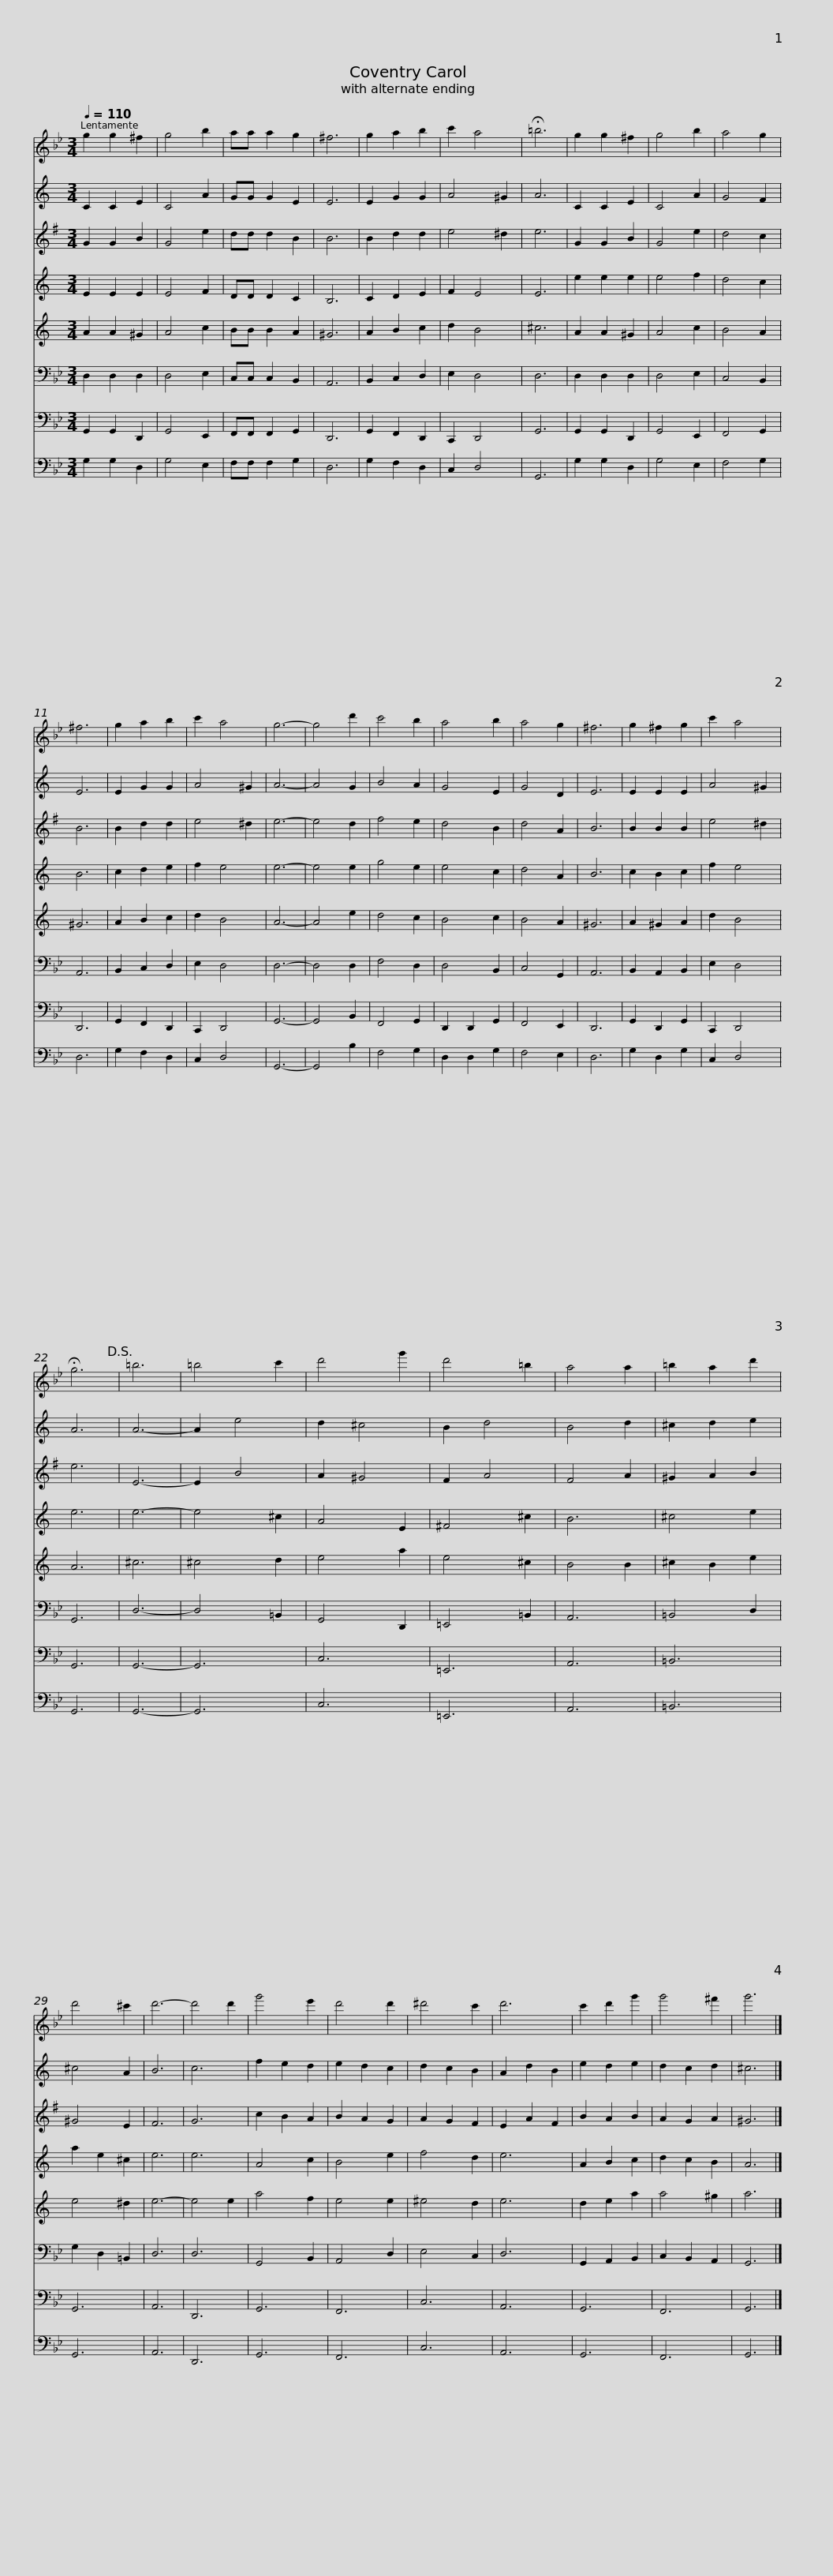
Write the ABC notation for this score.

X:1
%%score 1 2 3 4 5 6 7 8
L:1/8
Q:1/4=110
M:3/4
I:linebreak $
K:Bb
V:1 treble
V:2 treble transpose=-2
V:3 treble transpose=-9
V:4 treble transpose=-14
V:5 treble transpose=-2
V:6 bass
V:7 bass
V:8 bass
V:1
 g2 g2 ^f2 | g4 b2 | aa a2 g2 | ^f6 | g2 a2 b2 | %5
 c'2 a4 | !fermata!=b6 | g2 g2 ^f2 | g4 b2 |$ a4 g2 | %10
 ^f6 | g2 a2 b2 | c'2 a4 | g6- | g4 d'2 | %15
 c'4 b2 | a4 b2 | a4 g2 | ^f6 | g2 ^f2 g2 | %20
 c'2 a4 |$ !fermata!g6!D.S.! | =b6 | =b4 c'2 | d'4 g'2 | %25
 d'4 =b2 | a4 a2 | =b2 a2 d'2 | d'4 ^c'2 | d'6- | %30
 d'4 d'2 | g'4 e'2 |$ d'4 d'2 | ^d'4 c'2 | d'6 | %35
 c'2 d'2 g'2 | g'4 ^f'2 | g'6 |] %38
V:2
[K:C] C2 C2 E2 | C4 A2 | GG G2 E2 | E6 | E2 G2 G2 | %5
 A4 ^G2 | A6 | C2 C2 E2 | C4 A2 |$ G4 F2 | %10
 E6 | E2 G2 G2 | A4 ^G2 | A6- | A4 G2 | %15
 B4 A2 | G4 E2 | G4 D2 | E6 | E2 E2 E2 | %20
 A4 ^G2 |$ A6 | A6- | A2 e4 | d2 ^c4 | %25
 B2 d4 | B4 d2 | ^c2 d2 e2 | ^c4 A2 | B6 | %30
 c6 | f2 e2 d2 |$ e2 d2 c2 | d2 c2 B2 | A2 d2 B2 | %35
 e2 d2 e2 | d2 c2 d2 | ^c6 |] %38
V:3
[K:G] G2 G2 B2 | G4 e2 | dd d2 B2 | B6 | B2 d2 d2 | %5
 e4 ^d2 | e6 | G2 G2 B2 | G4 e2 |$ d4 c2 | %10
 B6 | B2 d2 d2 | e4 ^d2 | e6- | e4 d2 | %15
 f4 e2 | d4 B2 | d4 A2 | B6 | B2 B2 B2 | %20
 e4 ^d2 |$ e6 | E6- | E2 B4 | A2 ^G4 | %25
 F2 A4 | F4 A2 | ^G2 A2 B2 | ^G4 E2 | F6 | %30
 G6 | c2 B2 A2 |$ B2 A2 G2 | A2 G2 F2 | E2 A2 F2 | %35
 B2 A2 B2 | A2 G2 A2 | ^G6 |] %38
V:4
[K:C] E2 E2 E2 | E4 F2 | DD D2 C2 | B,6 | C2 D2 E2 | %5
 F2 E4 | E6 | e2 e2 e2 | e4 f2 |$ d4 c2 | %10
 B6 | c2 d2 e2 | f2 e4 | e6- | e4 e2 | %15
 g4 e2 | e4 c2 | d4 A2 | B6 | c2 B2 c2 | %20
 f2 e4 |$ e6 | e6- | e4 ^c2 | A4 E2 | %25
 ^F4 ^c2 | B6 | ^c4 e2 | a2 e2 ^c2 | e6 | %30
 e6 | A4 c2 |$ B4 e2 | f4 d2 | e6 | %35
 A2 B2 c2 | d2 c2 B2 | A6 |] %38
V:5
[K:C] A2 A2 ^G2 | A4 c2 | BB B2 A2 | ^G6 | A2 B2 c2 | %5
 d2 B4 | ^c6 | A2 A2 ^G2 | A4 c2 |$ B4 A2 | %10
 ^G6 | A2 B2 c2 | d2 B4 | A6- | A4 e2 | %15
 d4 c2 | B4 c2 | B4 A2 | ^G6 | A2 ^G2 A2 | %20
 d2 B4 |$ A6 | ^c6 | ^c4 d2 | e4 a2 | %25
 e4 ^c2 | B4 B2 | ^c2 B2 e2 | e4 ^d2 | e6- | %30
 e4 e2 | a4 f2 |$ e4 e2 | ^e4 d2 | e6 | %35
 d2 e2 a2 | a4 ^g2 | a6 |] %38
V:6
 D,2 D,2 D,2 | D,4 E,2 | C,C, C,2 B,,2 | A,,6 | B,,2 C,2 D,2 | %5
 E,2 D,4 | D,6 | D,2 D,2 D,2 | D,4 E,2 |$ C,4 B,,2 | %10
 A,,6 | B,,2 C,2 D,2 | E,2 D,4 | D,6- | D,4 D,2 | %15
 F,4 D,2 | D,4 B,,2 | C,4 G,,2 | A,,6 | B,,2 A,,2 B,,2 | %20
 E,2 D,4 |$ G,,6 | D,6- | D,4 =B,,2 | G,,4 D,,2 | %25
 =E,,4 =B,,2 | A,,6 | =B,,4 D,2 | G,2 D,2 =B,,2 | D,6 | %30
 D,6 | G,,4 B,,2 |$ A,,4 D,2 | E,4 C,2 | D,6 | %35
 G,,2 A,,2 B,,2 | C,2 B,,2 A,,2 | G,,6 |] %38
V:7
 G,,2 G,,2 D,,2 | G,,4 E,,2 | F,,F,, F,,2 G,,2 | D,,6 | G,,2 F,,2 D,,2 | %5
 C,,2 D,,4 | G,,6 | G,,2 G,,2 D,,2 | G,,4 E,,2 |$ F,,4 G,,2 | %10
 D,,6 | G,,2 F,,2 D,,2 | C,,2 D,,4 | G,,6- | G,,4 B,,2 | %15
 F,,4 G,,2 | D,,2 D,,2 G,,2 | F,,4 E,,2 | D,,6 | G,,2 D,,2 G,,2 | %20
 C,,2 D,,4 |$ G,,6 | G,,6- | G,,6 | C,6 | %25
 =E,,6 | A,,6 | =B,,6 | G,,6 | A,,6 | %30
 D,,6 | G,,6 |$ F,,6 | C,6 | A,,6 | %35
 G,,6 | F,,6 | G,,6 |] %38
V:8
 G,2 G,2 D,2 | G,4 E,2 | F,F, F,2 G,2 | D,6 | G,2 F,2 D,2 | %5
 C,2 D,4 | G,,6 | G,2 G,2 D,2 | G,4 E,2 |$ F,4 G,2 | %10
 D,6 | G,2 F,2 D,2 | C,2 D,4 | G,,6- | G,,4 B,2 | %15
 F,4 G,2 | D,2 D,2 G,2 | F,4 E,2 | D,6 | G,2 D,2 G,2 | %20
 C,2 D,4 |$ G,,6 | G,,6- | G,,6 | C,6 | %25
 =E,,6 | A,,6 | =B,,6 | G,,6 | A,,6 | %30
 D,,6 | G,,6 |$ F,,6 | C,6 | A,,6 | %35
 G,,6 | F,,6 | G,,6 |] %38
